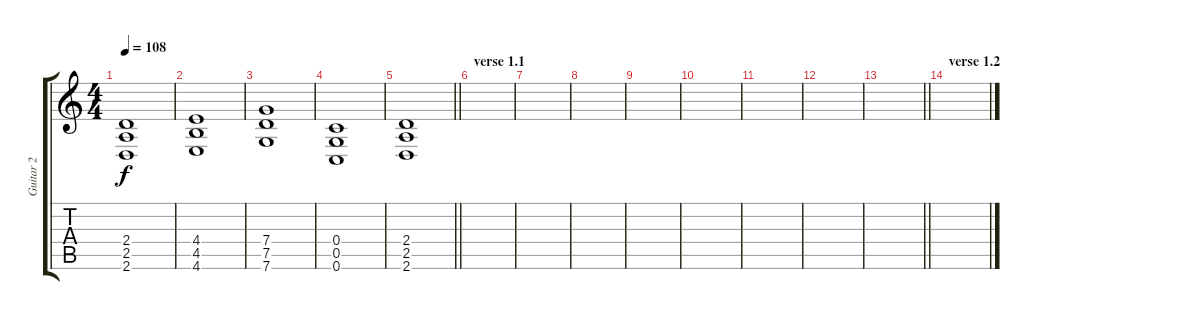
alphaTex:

\track ("Guitar 2" "Guitar 2") {instrument distortionguitar}
\staff {score tabs}
\tuning (D4 A3 F3 C3 G2 C2) {hide}
\ts (4 4)
\tempo 108
\clef g2
\ks c
(2.4 2.5 2.6).1{dy f} |
(4.4 4.5 4.6).1 |
(7.4 7.5 7.6).1 |
(0.4 0.5 0.6).1 |
\barLineRight lightlight
(2.4 2.5 2.6).1 |
\section ("" "verse 1.1")
|
|
|
|
|
|
|
\barLineRight lightlight
|
\section ("" "verse 1.2")
